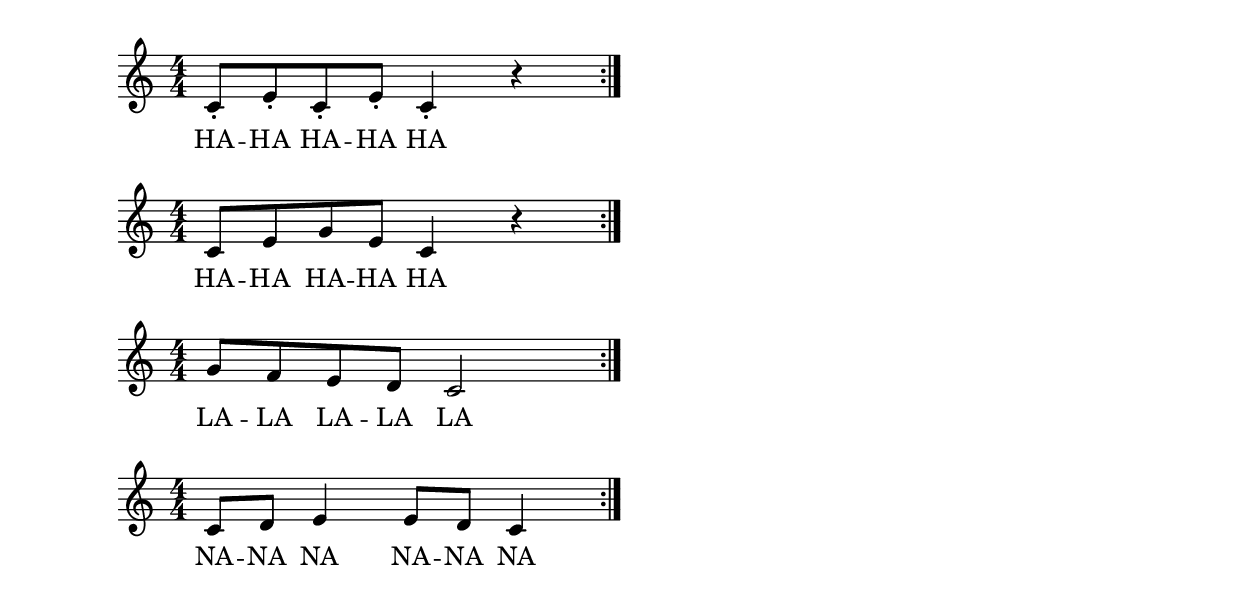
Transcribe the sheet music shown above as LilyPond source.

\version "2.24.1"
\include "deutsch.ly"

\header {
  %title = "Vokalne vježbe"
  %subtitle = "II."
  %composer = "Međimurje"
}

\paper {
  #(set-paper-size "a4")
  indent = 0
  top-margin = 15
  markup-system-spacing = #'((basic-distance . 0.1) (padding . 2))
  system-system-spacing = #'((basic-distance . 0.1) (padding . 5))
  %annotate-spacing = ##t
  line-width = #85
  left-margin = #20
}

global = {
  \key c \major
  \numericTimeSignature
  \time 4/4
  \set Score.barNumberVisibility = ##f
  \override Staff.TimeSignature.stencil = ##t
}

chordNames = \chordmode {
  \global
  \set chordChanges = ##t
  \semiGermanChords
  % Chords follow here.
  \once \override Staff.TimeSignature.break-visibility = ##(#t #t #t)
}

melody = \relative c' {
  \global
  % Music follows here.
  c8\staccato e\staccato c\staccato e\staccato c4\staccato r4 \bar ":|."
  \once \override Staff.TimeSignature.break-visibility = ##(#f #t #t) \break
  \time 4/4
  c8 e g e c4 r4 \bar ":|."
  \once \override Staff.TimeSignature.break-visibility = ##(#f #t #t) \break
  \time 4/4
  g'8 f e d c2 \bar ":|."
  \once \override Staff.TimeSignature.break-visibility = ##(#f #t #t) \break
  \time 4/4
  c8 d e4 e8 d c4 \bar ":|."
}

verse = \lyricmode {
  % Lyrics follow here.
  HA -- HA HA -- HA HA
}

verse_dva = \lyricmode {
  % Lyrics follow here.
  HA -- HA HA -- HA HA
}

verse_tri = \lyricmode {
  % Lyrics follow here.
  LA -- LA LA -- LA LA
}

verse_cetiri = \lyricmode {
  % Lyrics follow here.
  NA -- NA NA NA -- NA NA
}

\score {
  <<
    \new ChordNames \chordNames
    \new Staff { \melody }
    \addlyrics { \verse \verse_dva \verse_tri \verse_cetiri }
  >>
   \layout {
    \context {
      \Lyrics
      \override VerticalAxisGroup.staff-affinity = ##f
      \override VerticalAxisGroup.staff-staff-spacing =
        #'((basic-distance . 0)
	   (minimum-distance . 2)
	   (padding . 0.8))
    }
    \context {
      \Staff
      \override VerticalAxisGroup.staff-staff-spacing =
        #'((basic-distance . 0)
	   (minimum-distance . 2)
	   (padding . 1))
    }
  }
}